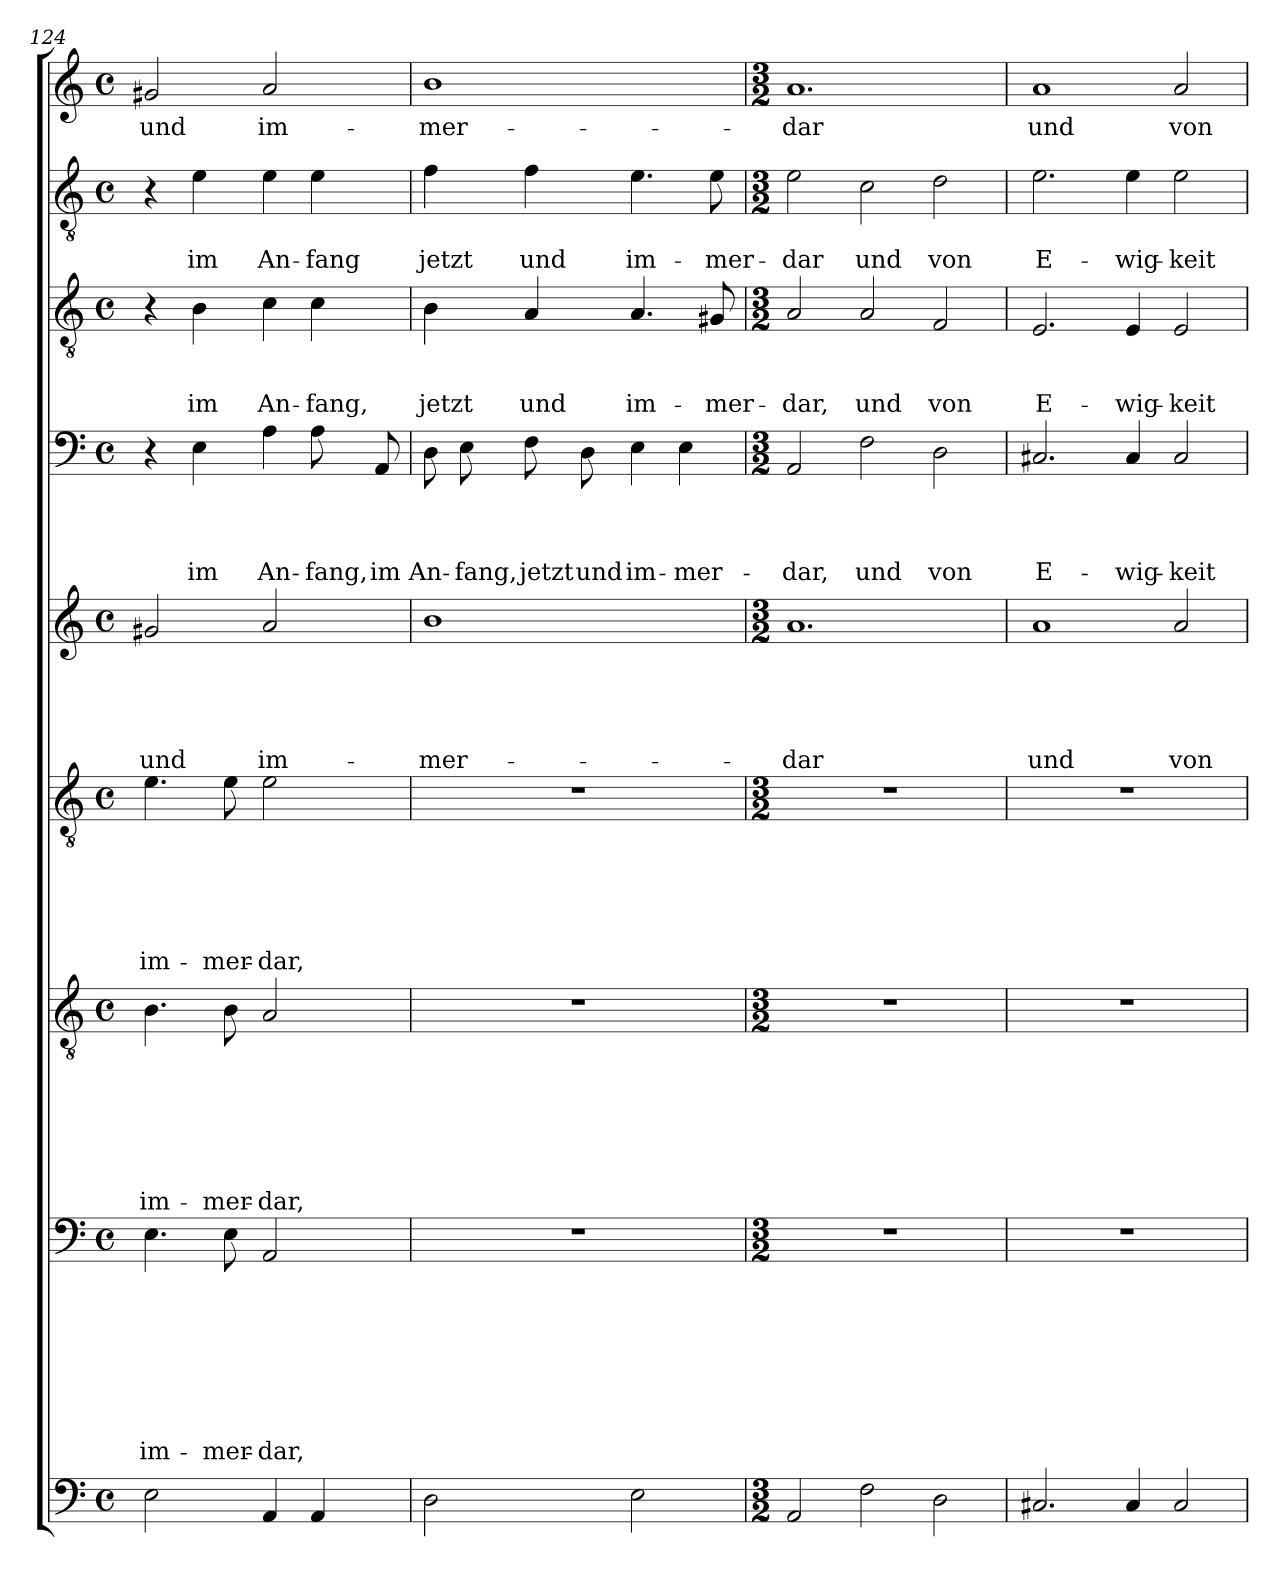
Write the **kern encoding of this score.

**kern	**kern	**text	**text	**text	**text	**text	**text	**text	**text	**kern	**text	**text	**text	**text	**text	**text	**text	**kern	**text	**text	**text	**text	**text	**text	**kern	**text	**text	**text	**text	**text	**kern	**text	**text	**text	**text	**kern	**text	**text	**text	**kern	**text	**text	**kern	**text
*part9	*part8	*part8	*part8	*part8	*part8	*part8	*part8	*part8	*part8	*part7	*part7	*part7	*part7	*part7	*part7	*part7	*part7	*part6	*part6	*part6	*part6	*part6	*part6	*part6	*part5	*part5	*part5	*part5	*part5	*part5	*part4	*part4	*part4	*part4	*part4	*part3	*part3	*part3	*part3	*part2	*part2	*part2	*part1	*part1
*staff9	*staff8	*staff8	*staff8	*staff8	*staff8	*staff8	*staff8	*staff8	*staff8	*staff7	*staff7	*staff7	*staff7	*staff7	*staff7	*staff7	*staff7	*staff6	*staff6	*staff6	*staff6	*staff6	*staff6	*staff6	*staff5	*staff5	*staff5	*staff5	*staff5	*staff5	*staff4	*staff4	*staff4	*staff4	*staff4	*staff3	*staff3	*staff3	*staff3	*staff2	*staff2	*staff2	*staff1	*staff1
*clefF4	*clefF4	*	*	*	*	*	*	*	*	*clefGv2	*	*	*	*	*	*	*	*clefGv2	*	*	*	*	*	*	*clefG2	*	*	*	*	*	*clefF4	*	*	*	*	*clefGv2	*	*	*	*clefGv2	*	*	*clefG2	*
*k[]	*k[]	*	*	*	*	*	*	*	*	*k[]	*	*	*	*	*	*	*	*k[]	*	*	*	*	*	*	*k[]	*	*	*	*	*	*k[]	*	*	*	*	*k[]	*	*	*	*k[]	*	*	*k[]	*
*C:	*C:	*	*	*	*	*	*	*	*	*C:	*	*	*	*	*	*	*	*C:	*	*	*	*	*	*	*C:	*	*	*	*	*	*C:	*	*	*	*	*C:	*	*	*	*C:	*	*	*C:	*
*M4/4	*M4/4	*	*	*	*	*	*	*	*	*M4/4	*	*	*	*	*	*	*	*M4/4	*	*	*	*	*	*	*M4/4	*	*	*	*	*	*M4/4	*	*	*	*	*M4/4	*	*	*	*M4/4	*	*	*M4/4	*
*met(c)	*met(c)	*	*	*	*	*	*	*	*	*met(c)	*	*	*	*	*	*	*	*met(c)	*	*	*	*	*	*	*met(c)	*	*	*	*	*	*met(c)	*	*	*	*	*met(c)	*	*	*	*met(c)	*	*	*met(c)	*
=124	=124	=124	=124	=124	=124	=124	=124	=124	=124	=124	=124	=124	=124	=124	=124	=124	=124	=124	=124	=124	=124	=124	=124	=124	=124	=124	=124	=124	=124	=124	=124	=124	=124	=124	=124	=124	=124	=124	=124	=124	=124	=124	=124	=124
!	!	!	!	!	!	!	!	!	!LO:LY:b	!	!	!	!	!	!	!	!LO:LY:b	!	!	!	!	!	!	!LO:LY:b	!	!	!	!	!	!LO:LY:b	!	!	!	!	!	!	!	!	!	!	!	!	!	!LO:LY:b
2E\	4.E\	.	.	.	.	.	.	.	im-	4.B\	.	.	.	.	.	.	im-	4.e\	.	.	.	.	.	im-	2g#X/	.	.	.	.	und	4r	.	.	.	.	4r	.	.	.	4r	.	.	2g#X/	und
!	!	!	!	!	!	!	!	!	!	!	!	!	!	!	!	!	!	!	!	!	!	!	!	!	!	!	!	!	!	!	!	!	!	!	!LO:LY:b	!	!	!	!LO:LY:b	!	!	!LO:LY:b	!	!
.	.	.	.	.	.	.	.	.	.	.	.	.	.	.	.	.	.	.	.	.	.	.	.	.	.	.	.	.	.	.	4E\	.	.	.	im	4B\	.	.	im	4e\	.	im	.	.
!	!	!	!	!	!	!	!	!	!LO:LY:b	!	!	!	!	!	!	!	!LO:LY:b	!	!	!	!	!	!	!LO:LY:b	!	!	!	!	!	!	!	!	!	!	!	!	!	!	!	!	!	!	!	!
.	8E\	.	.	.	.	.	.	.	-mer-	8B\	.	.	.	.	.	.	-mer-	8e\	.	.	.	.	.	-mer-	.	.	.	.	.	.	.	.	.	.	.	.	.	.	.	.	.	.	.	.
!	!	!	!	!	!	!	!	!	!LO:LY:b	!	!	!	!	!	!	!	!LO:LY:b	!	!	!	!	!	!	!LO:LY:b	!	!	!	!	!	!LO:LY:b	!	!	!	!	!LO:LY:b	!	!	!	!LO:LY:b	!	!	!LO:LY:b	!	!LO:LY:b
4AA/	2AA/	.	.	.	.	.	.	.	-dar,	2A/	.	.	.	.	.	.	-dar,	2e\	.	.	.	.	.	-dar,	2a/	.	.	.	.	im-	4A\	.	.	.	An-	4c\	.	.	An-	4e\	.	An-	2a/	im-
!	!	!	!	!	!	!	!	!	!	!	!	!	!	!	!	!	!	!	!	!	!	!	!	!	!	!	!	!	!	!	!	!	!	!	!LO:LY:b	!	!	!	!LO:LY:b	!	!	!LO:LY:b	!	!
4AA/	.	.	.	.	.	.	.	.	.	.	.	.	.	.	.	.	.	.	.	.	.	.	.	.	.	.	.	.	.	.	8A\	.	.	.	-fang,	4c\	.	.	-fang,	4e\	.	-fang	.	.
!	!	!	!	!	!	!	!	!	!	!	!	!	!	!	!	!	!	!	!	!	!	!	!	!	!	!	!	!	!	!	!	!	!	!	!LO:LY:b	!	!	!	!	!	!	!	!	!
.	.	.	.	.	.	.	.	.	.	.	.	.	.	.	.	.	.	.	.	.	.	.	.	.	.	.	.	.	.	.	8AA/	.	.	.	im	.	.	.	.	.	.	.	.	.
=125	=125	=125	=125	=125	=125	=125	=125	=125	=125	=125	=125	=125	=125	=125	=125	=125	=125	=125	=125	=125	=125	=125	=125	=125	=125	=125	=125	=125	=125	=125	=125	=125	=125	=125	=125	=125	=125	=125	=125	=125	=125	=125	=125	=125
!	!	!	!	!	!	!	!	!	!	!	!	!	!	!	!	!	!	!	!	!	!	!	!	!	!	!	!	!	!	!LO:LY:b	!	!	!	!	!LO:LY:b	!	!	!	!LO:LY:b	!	!	!LO:LY:b	!	!LO:LY:b
2D\	1r	.	.	.	.	.	.	.	.	1r	.	.	.	.	.	.	.	1r	.	.	.	.	.	.	1b	.	.	.	.	-mer-	8D\	.	.	.	An-	4B\	.	.	jetzt	4f\	.	jetzt	1b	-mer-
!	!	!	!	!	!	!	!	!	!	!	!	!	!	!	!	!	!	!	!	!	!	!	!	!	!	!	!	!	!	!	!	!	!	!	!LO:LY:b	!	!	!	!	!	!	!	!	!
.	.	.	.	.	.	.	.	.	.	.	.	.	.	.	.	.	.	.	.	.	.	.	.	.	.	.	.	.	.	.	8E\	.	.	.	-fang,	.	.	.	.	.	.	.	.	.
!	!	!	!	!	!	!	!	!	!	!	!	!	!	!	!	!	!	!	!	!	!	!	!	!	!	!	!	!	!	!	!	!	!	!	!LO:LY:b	!	!	!	!LO:LY:b	!	!	!LO:LY:b	!	!
.	.	.	.	.	.	.	.	.	.	.	.	.	.	.	.	.	.	.	.	.	.	.	.	.	.	.	.	.	.	.	8F\	.	.	.	jetzt	4A/	.	.	und	4f\	.	und	.	.
!	!	!	!	!	!	!	!	!	!	!	!	!	!	!	!	!	!	!	!	!	!	!	!	!	!	!	!	!	!	!	!	!	!	!	!LO:LY:b	!	!	!	!	!	!	!	!	!
.	.	.	.	.	.	.	.	.	.	.	.	.	.	.	.	.	.	.	.	.	.	.	.	.	.	.	.	.	.	.	8D\	.	.	.	und	.	.	.	.	.	.	.	.	.
!	!	!	!	!	!	!	!	!	!	!	!	!	!	!	!	!	!	!	!	!	!	!	!	!	!	!	!	!	!	!	!	!	!	!	!LO:LY:b	!	!	!	!LO:LY:b	!	!	!LO:LY:b	!	!
2E\	.	.	.	.	.	.	.	.	.	.	.	.	.	.	.	.	.	.	.	.	.	.	.	.	.	.	.	.	.	.	4E\	.	.	.	im-	4.A/	.	.	im-	4.e\	.	im-	.	.
!	!	!	!	!	!	!	!	!	!	!	!	!	!	!	!	!	!	!	!	!	!	!	!	!	!	!	!	!	!	!	!	!	!	!	!LO:LY:b	!	!	!	!	!	!	!	!	!
.	.	.	.	.	.	.	.	.	.	.	.	.	.	.	.	.	.	.	.	.	.	.	.	.	.	.	.	.	.	.	4E\	.	.	.	-mer-	.	.	.	.	.	.	.	.	.
!	!	!	!	!	!	!	!	!	!	!	!	!	!	!	!	!	!	!	!	!	!	!	!	!	!	!	!	!	!	!	!	!	!	!	!	!	!	!	!LO:LY:b	!	!	!LO:LY:b	!	!
.	.	.	.	.	.	.	.	.	.	.	.	.	.	.	.	.	.	.	.	.	.	.	.	.	.	.	.	.	.	.	.	.	.	.	.	8G#X/	.	.	-mer-	8e\	.	-mer-	.	.
=126	=126	=126	=126	=126	=126	=126	=126	=126	=126	=126	=126	=126	=126	=126	=126	=126	=126	=126	=126	=126	=126	=126	=126	=126	=126	=126	=126	=126	=126	=126	=126	=126	=126	=126	=126	=126	=126	=126	=126	=126	=126	=126	=126	=126
*M3/2	*M3/2	*	*	*	*	*	*	*	*	*M3/2	*	*	*	*	*	*	*	*M3/2	*	*	*	*	*	*	*M3/2	*	*	*	*	*	*M3/2	*	*	*	*	*M3/2	*	*	*	*M3/2	*	*	*M3/2	*
!	!	!	!	!	!	!	!	!	!	!	!	!	!	!	!	!	!	!	!	!	!	!	!	!	!	!	!	!	!	!LO:LY:b	!	!	!	!	!LO:LY:b	!	!	!	!LO:LY:b	!	!	!LO:LY:b	!	!LO:LY:b
2AA/	1.r	.	.	.	.	.	.	.	.	1.r	.	.	.	.	.	.	.	1.r	.	.	.	.	.	.	1.a	.	.	.	.	-dar	2AA/	.	.	.	-dar,	2A/	.	.	-dar,	2e\	.	-dar	1.a	-dar
!	!	!	!	!	!	!	!	!	!	!	!	!	!	!	!	!	!	!	!	!	!	!	!	!	!	!	!	!	!	!	!	!	!	!	!LO:LY:b	!	!	!	!LO:LY:b	!	!	!LO:LY:b	!	!
2F\	.	.	.	.	.	.	.	.	.	.	.	.	.	.	.	.	.	.	.	.	.	.	.	.	.	.	.	.	.	.	2F\	.	.	.	und	2A/	.	.	und	2c\	.	und	.	.
!	!	!	!	!	!	!	!	!	!	!	!	!	!	!	!	!	!	!	!	!	!	!	!	!	!	!	!	!	!	!	!	!	!	!	!LO:LY:b	!	!	!	!LO:LY:b	!	!	!LO:LY:b	!	!
2D\	.	.	.	.	.	.	.	.	.	.	.	.	.	.	.	.	.	.	.	.	.	.	.	.	.	.	.	.	.	.	2D\	.	.	.	von	2F/	.	.	von	2d\	.	von	.	.
=127	=127	=127	=127	=127	=127	=127	=127	=127	=127	=127	=127	=127	=127	=127	=127	=127	=127	=127	=127	=127	=127	=127	=127	=127	=127	=127	=127	=127	=127	=127	=127	=127	=127	=127	=127	=127	=127	=127	=127	=127	=127	=127	=127	=127
!	!	!	!	!	!	!	!	!	!	!	!	!	!	!	!	!	!	!	!	!	!	!	!	!	!	!	!	!	!	!LO:LY:b	!	!	!	!	!LO:LY:b	!	!	!	!LO:LY:b	!	!	!LO:LY:b	!	!LO:LY:b
2.C#X/	1.r	.	.	.	.	.	.	.	.	1.r	.	.	.	.	.	.	.	1.r	.	.	.	.	.	.	1a	.	.	.	.	und	2.C#X/	.	.	.	E-	2.E/	.	.	E-	2.e\	.	E-	1a	und
!	!	!	!	!	!	!	!	!	!	!	!	!	!	!	!	!	!	!	!	!	!	!	!	!	!	!	!	!	!	!	!	!	!	!	!LO:LY:b	!	!	!	!LO:LY:b	!	!	!LO:LY:b	!	!
4C#/	.	.	.	.	.	.	.	.	.	.	.	.	.	.	.	.	.	.	.	.	.	.	.	.	.	.	.	.	.	.	4C#/	.	.	.	-wig-	4E/	.	.	-wig-	4e\	.	-wig-	.	.
!	!	!	!	!	!	!	!	!	!	!	!	!	!	!	!	!	!	!	!	!	!	!	!	!	!	!	!	!	!	!LO:LY:b	!	!	!	!	!LO:LY:b	!	!	!	!LO:LY:b	!	!	!LO:LY:b	!	!LO:LY:b
2C#/	.	.	.	.	.	.	.	.	.	.	.	.	.	.	.	.	.	.	.	.	.	.	.	.	2a/	.	.	.	.	von	2C#/	.	.	.	-keit	2E/	.	.	-keit	2e\	.	-keit	2a/	von
=	=	=	=	=	=	=	=	=	=	=	=	=	=	=	=	=	=	=	=	=	=	=	=	=	=	=	=	=	=	=	=	=	=	=	=	=	=	=	=	=	=	=	=	=
*-	*-	*-	*-	*-	*-	*-	*-	*-	*-	*-	*-	*-	*-	*-	*-	*-	*-	*-	*-	*-	*-	*-	*-	*-	*-	*-	*-	*-	*-	*-	*-	*-	*-	*-	*-	*-	*-	*-	*-	*-	*-	*-	*-	*-
